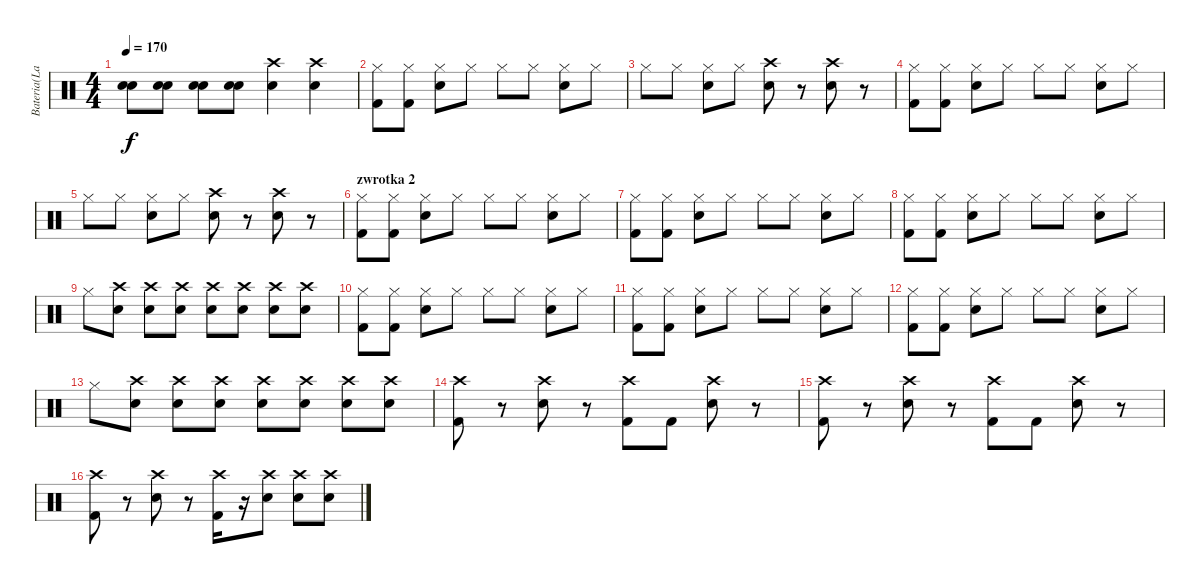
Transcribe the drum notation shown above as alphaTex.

\track ("Bateria(Lavin)" "Bateria(La") {instrument percussion}
\staff {score}
\articulation defaults
\ts (4 4)
\tempo 170
\clef neutral
\ks c
("Snare (hit) 2" "Snare (hit) 2").8{dy f} ("Snare (hit) 2" "Snare (hit) 2").8 ("Snare (hit) 2" "Snare (hit) 2").8 ("Snare (hit) 2" "Snare (hit) 2").8 ("Crash high (hit)" "Snare (hit) 2").4{volume 13} ("Crash high (hit)" "Snare (hit) 2").4 |
("Hi-Hat (closed)" "Kick (hit) 2").8 ("Hi-Hat (closed)" "Kick (hit) 2").8 ("Hi-Hat (closed)" "Snare (hit) 2").8 "Hi-Hat (closed)".8 "Hi-Hat (closed)".8 "Hi-Hat (closed)".8 ("Hi-Hat (closed)" "Snare (hit) 2").8 "Hi-Hat (closed)".8 |
"Hi-Hat (closed)".8 "Hi-Hat (closed)".8 ("Hi-Hat (closed)" "Snare (hit) 2").8 "Hi-Hat (closed)".8 ("Crash high (hit)" "Snare (hit) 2").8 r.8 ("Crash high (hit)" "Snare (hit) 2").8 r.8 |
("Hi-Hat (closed)" "Kick (hit) 2").8 ("Hi-Hat (closed)" "Kick (hit) 2").8 ("Hi-Hat (closed)" "Snare (hit) 2").8 "Hi-Hat (closed)".8 "Hi-Hat (closed)".8 "Hi-Hat (closed)".8 ("Hi-Hat (closed)" "Snare (hit) 2").8 "Hi-Hat (closed)".8 |
"Hi-Hat (closed)".8 "Hi-Hat (closed)".8 ("Hi-Hat (closed)" "Snare (hit) 2").8 "Hi-Hat (closed)".8 ("Crash high (hit)" "Snare (hit) 2").8 r.8 ("Crash high (hit)" "Snare (hit) 2").8 r.8 |
\section ("" "zwrotka 2")
("Hi-Hat (closed)" "Kick (hit) 2").8 ("Hi-Hat (closed)" "Kick (hit) 2").8 ("Hi-Hat (closed)" "Snare (hit) 2").8 "Hi-Hat (closed)".8 "Hi-Hat (closed)".8 "Hi-Hat (closed)".8 ("Hi-Hat (closed)" "Snare (hit) 2").8 "Hi-Hat (closed)".8 |
("Hi-Hat (closed)" "Kick (hit) 2").8 ("Hi-Hat (closed)" "Kick (hit) 2").8 ("Hi-Hat (closed)" "Snare (hit) 2").8 "Hi-Hat (closed)".8 "Hi-Hat (closed)".8 "Hi-Hat (closed)".8 ("Hi-Hat (closed)" "Snare (hit) 2").8 "Hi-Hat (closed)".8 |
("Hi-Hat (closed)" "Kick (hit) 2").8 ("Hi-Hat (closed)" "Kick (hit) 2").8 ("Hi-Hat (closed)" "Snare (hit) 2").8 "Hi-Hat (closed)".8 "Hi-Hat (closed)".8 "Hi-Hat (closed)".8 ("Hi-Hat (closed)" "Snare (hit) 2").8 "Hi-Hat (closed)".8 |
"Hi-Hat (closed)".8 ("Crash high (hit)" "Snare (hit) 2").8 ("Crash high (hit)" "Snare (hit) 2").8 ("Crash high (hit)" "Snare (hit) 2").8 ("Crash high (hit)" "Snare (hit) 2").8 ("Crash high (hit)" "Snare (hit) 2").8 ("Crash high (hit)" "Snare (hit) 2").8 ("Crash high (hit)" "Snare (hit) 2").8 |
("Hi-Hat (closed)" "Kick (hit) 2").8 ("Hi-Hat (closed)" "Kick (hit) 2").8 ("Hi-Hat (closed)" "Snare (hit) 2").8 "Hi-Hat (closed)".8 "Hi-Hat (closed)".8 "Hi-Hat (closed)".8 ("Hi-Hat (closed)" "Snare (hit) 2").8 "Hi-Hat (closed)".8 |
("Hi-Hat (closed)" "Kick (hit) 2").8 ("Hi-Hat (closed)" "Kick (hit) 2").8 ("Hi-Hat (closed)" "Snare (hit) 2").8 "Hi-Hat (closed)".8 "Hi-Hat (closed)".8 "Hi-Hat (closed)".8 ("Hi-Hat (closed)" "Snare (hit) 2").8 "Hi-Hat (closed)".8 |
("Hi-Hat (closed)" "Kick (hit) 2").8 ("Hi-Hat (closed)" "Kick (hit) 2").8 ("Hi-Hat (closed)" "Snare (hit) 2").8 "Hi-Hat (closed)".8 "Hi-Hat (closed)".8 "Hi-Hat (closed)".8 ("Hi-Hat (closed)" "Snare (hit) 2").8 "Hi-Hat (closed)".8 |
"Hi-Hat (closed)".8 ("Crash high (hit)" "Snare (hit) 2").8 ("Crash high (hit)" "Snare (hit) 2").8 ("Crash high (hit)" "Snare (hit) 2").8 ("Crash high (hit)" "Snare (hit) 2").8 ("Crash high (hit)" "Snare (hit) 2").8 ("Crash high (hit)" "Snare (hit) 2").8 ("Crash high (hit)" "Snare (hit) 2").8 |
("Crash high (hit)" "Kick (hit) 2").8 r.8 ("Crash high (hit)" "Snare (hit) 2").8 r.8 ("Crash high (hit)" "Kick (hit) 2").8 "Kick (hit) 2".8 ("Crash high (hit)" "Snare (hit) 2").8 r.8 |
("Crash high (hit)" "Kick (hit) 2").8 r.8 ("Crash high (hit)" "Snare (hit) 2").8 r.8 ("Crash high (hit)" "Kick (hit) 2").8 "Kick (hit) 2".8 ("Crash high (hit)" "Snare (hit) 2").8 r.8 |
("Crash high (hit)" "Kick (hit) 2").8 r.8 ("Crash high (hit)" "Snare (hit) 2").8 r.8 ("Crash high (hit)" "Kick (hit) 2").16 r.16 ("Crash high (hit)" "Snare (hit) 2").8 ("Crash high (hit)" "Snare (hit) 2").8 ("Crash high (hit)" "Snare (hit) 2").8
